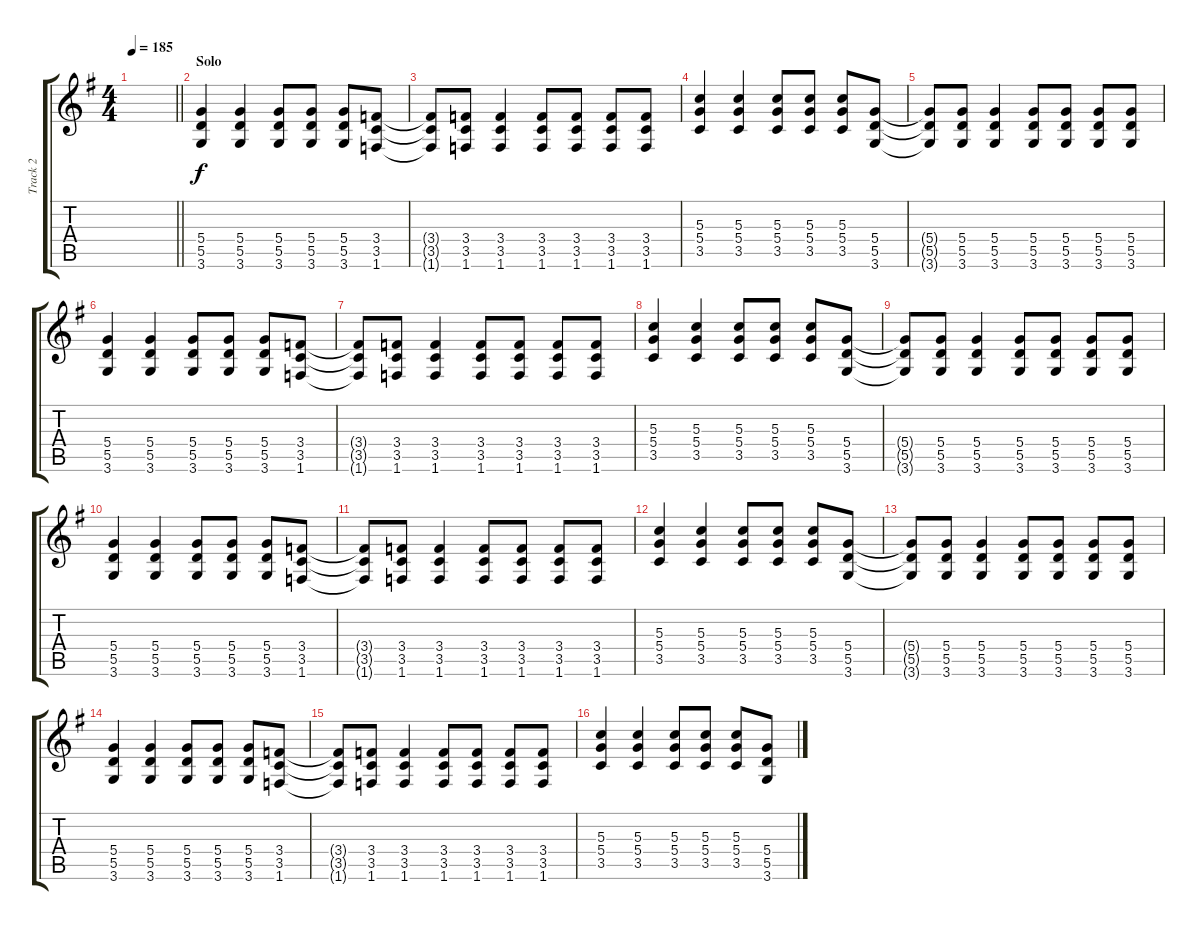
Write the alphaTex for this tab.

\track ("Track 2" "Track 2") {instrument distortionguitar}
\staff {score tabs}
\tuning (E4 B3 G3 D3 A2 E2) {hide}
\ts (4 4)
\tempo 185
\clef g2
\barLineRight lightlight
\ks g
|
\section ("" "Solo")
(5.4 5.5 3.6).4 (5.4 5.5 3.6).4 (5.4 5.5 3.6).8 (5.4 5.5 3.6).8 (5.4 5.5 3.6).8 (3.4 3.5 1.6).8 |
(3.4{t} 3.5{t} 1.6{t}).8 (3.4 3.5 1.6).8 (3.4 3.5 1.6).4 (3.4 3.5 1.6).8 (3.4 3.5 1.6).8 (3.4 3.5 1.6).8 (3.4 3.5 1.6).8 |
(5.3 5.4 3.5).4 (5.3 5.4 3.5).4 (5.3 5.4 3.5).8 (5.3 5.4 3.5).8 (5.3 5.4 3.5).8 (5.4 5.5 3.6).8 |
(5.4{t} 5.5{t} 3.6{t}).8 (5.4 5.5 3.6).8 (5.4 5.5 3.6).4 (5.4 5.5 3.6).8 (5.4 5.5 3.6).8 (5.4 5.5 3.6).8 (5.4 5.5 3.6).8 |
(5.4 5.5 3.6).4 (5.4 5.5 3.6).4 (5.4 5.5 3.6).8 (5.4 5.5 3.6).8 (5.4 5.5 3.6).8 (3.4 3.5 1.6).8 |
(3.4{t} 3.5{t} 1.6{t}).8 (3.4 3.5 1.6).8 (3.4 3.5 1.6).4 (3.4 3.5 1.6).8 (3.4 3.5 1.6).8 (3.4 3.5 1.6).8 (3.4 3.5 1.6).8 |
(5.3 5.4 3.5).4 (5.3 5.4 3.5).4 (5.3 5.4 3.5).8 (5.3 5.4 3.5).8 (5.3 5.4 3.5).8 (5.4 5.5 3.6).8 |
(5.4{t} 5.5{t} 3.6{t}).8 (5.4 5.5 3.6).8 (5.4 5.5 3.6).4 (5.4 5.5 3.6).8 (5.4 5.5 3.6).8 (5.4 5.5 3.6).8 (5.4 5.5 3.6).8 |
(5.4 5.5 3.6).4 (5.4 5.5 3.6).4 (5.4 5.5 3.6).8 (5.4 5.5 3.6).8 (5.4 5.5 3.6).8 (3.4 3.5 1.6).8 |
(3.4{t} 3.5{t} 1.6{t}).8 (3.4 3.5 1.6).8 (3.4 3.5 1.6).4 (3.4 3.5 1.6).8 (3.4 3.5 1.6).8 (3.4 3.5 1.6).8 (3.4 3.5 1.6).8 |
(5.3 5.4 3.5).4 (5.3 5.4 3.5).4 (5.3 5.4 3.5).8 (5.3 5.4 3.5).8 (5.3 5.4 3.5).8 (5.4 5.5 3.6).8 |
(5.4{t} 5.5{t} 3.6{t}).8 (5.4 5.5 3.6).8 (5.4 5.5 3.6).4 (5.4 5.5 3.6).8 (5.4 5.5 3.6).8 (5.4 5.5 3.6).8 (5.4 5.5 3.6).8 |
(5.4 5.5 3.6).4 (5.4 5.5 3.6).4 (5.4 5.5 3.6).8 (5.4 5.5 3.6).8 (5.4 5.5 3.6).8 (3.4 3.5 1.6).8 |
(3.4{t} 3.5{t} 1.6{t}).8 (3.4 3.5 1.6).8 (3.4 3.5 1.6).4 (3.4 3.5 1.6).8 (3.4 3.5 1.6).8 (3.4 3.5 1.6).8 (3.4 3.5 1.6).8 |
(5.3 5.4 3.5).4 (5.3 5.4 3.5).4 (5.3 5.4 3.5).8 (5.3 5.4 3.5).8 (5.3 5.4 3.5).8 (5.4 5.5 3.6).8
